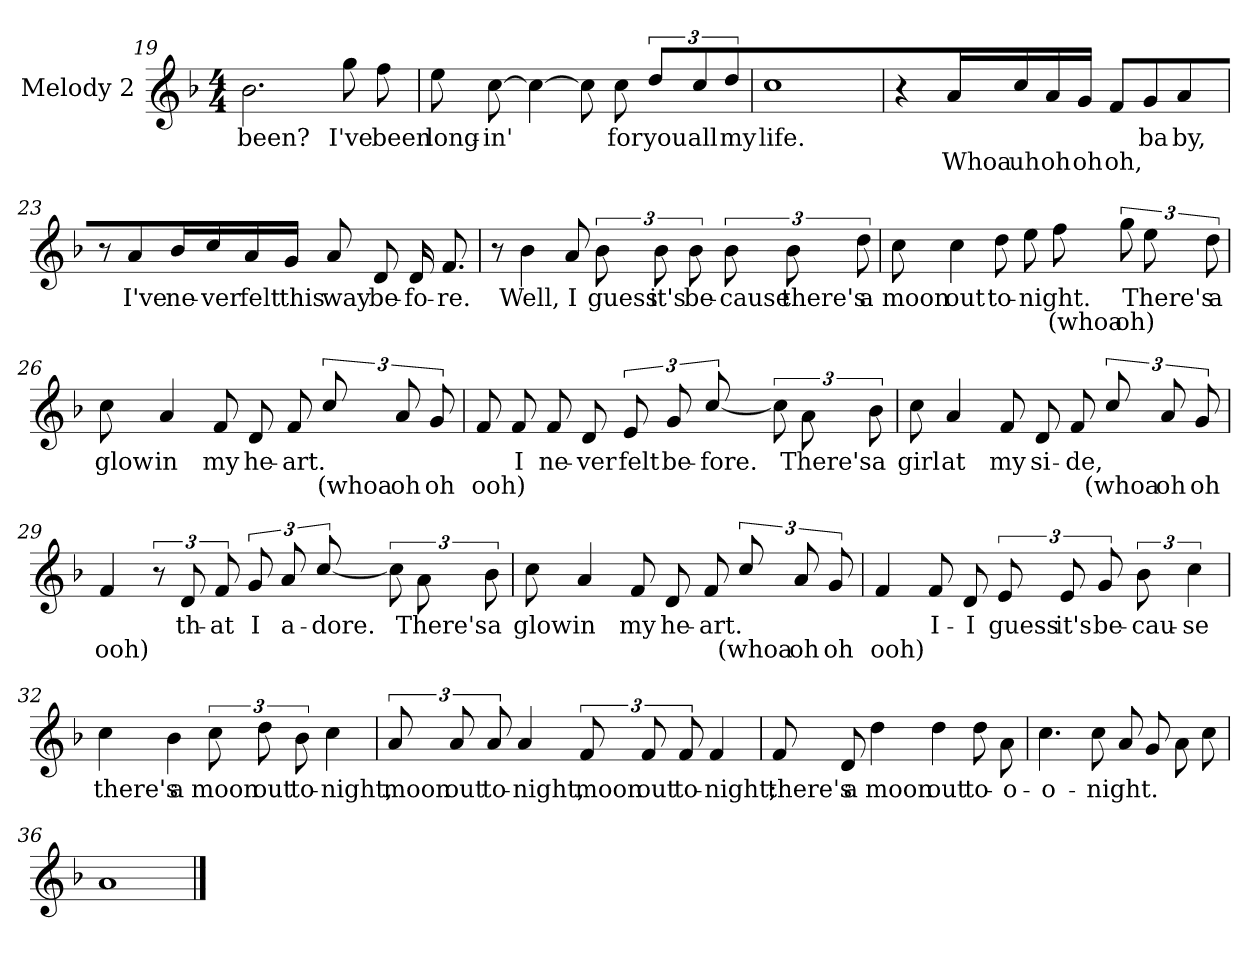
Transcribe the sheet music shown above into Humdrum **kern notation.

**kern	**text	**text
*part1	*part1	*part1
*staff1	*staff1	*staff1
*I"Melody 2	*	*
*I'Melody 2	*	*
!!LO:LB:g=z
*clefG2	*	*
*k[b-]	*	*
*M4/4	*	*
=19	=19	=19
2.b-\	been?	.
8gg\L	I've	.
8ff\	been	.
=20	=20	=20
8ee\L	long-	.
[>8cc\	in'	.
4cc\_>	.	.
8cc\L]	.	.
8cc\	for	.
12dd\L	you	.
12cc\	all	.
12dd\	my	.
=21	=21	=21
1cc	life.	.
!!LO:LB:g=z
=22	=22	=22
4r	.	.
16a/LL	.	Whoa
16cc/J	.	uh
16a/J	.	oh
16g/J	.	oh
8f/L	.	oh,
8g/	ba	.
4a/	by,	.
=23	=23	=23
8r	.	.
8a/	I've	.
16b-/LL	ne-	.
16cc/J	ver	.
16a/J	felt	.
16g/J	this	.
8a/L	way	.
8d/	be-	.
16d/LL	fo-	.
8.f/	re.	.
!!LO:LB:g=z
=24	=24	=24
8r	.	.
4b-\	Well,	.
8a/	I	.
12b-\L	guess	.
12b-\	it's	.
12b-\	be-	.
12b-\L	cause	.
12b-\	there's	.
12dd\	a	.
=25	=25	=25
8cc\	moon	.
4cc\	out	.
8dd\	to-	.
8ee\L	night.	.
8ff\	.	(whoa
12gg\L	.	oh)
12ee\	There's	.
12dd\	a	.
!!LO:LB:g=z
=26	=26	=26
8cc\	glow	.
4a/	in	.
8f/	my	.
8d/L	he-	.
8f/	art.	.
12cc/L	.	(whoa
12a/	.	oh
12g/	.	oh
=27	=27	=27
8f/L	.	ooh)
8f/	I	.
8f/L	ne-	.
8d/	ver	.
12e/L	felt	.
12g/	be-	.
[>12cc/	fore.	.
12cc\L]	.	.
12a\	There's	.
12b-\	a	.
!!LO:LB:g=z
=28	=28	=28
8cc\	girl	.
4a/	at	.
8f/	my	.
8d/L	si-	.
8f/	de,	.
12cc/L	.	(whoa
12a/	.	oh
12g/	.	oh
=29	=29	=29
4f/	.	ooh)
12r	.	.
12d/	th-	.
12f/	at	.
12g/L	I	.
12a/	a-	.
[>12cc/	dore.	.
12cc\L]	.	.
12a\	There's	.
12b-\	a	.
!!LO:PB:g=z
=30	=30	=30
8cc\	glow	.
4a/	in	.
8f/	my	.
8d/L	he-	.
8f/	art.	.
12cc/L	.	(whoa
12a/	.	oh
12g/	.	oh
=31	=31	=31
4f/	.	ooh)
8f/L	I-	.
8d/	I	.
12e/L	guess	.
12e/	it's	.
12g/	be-	.
12b-\	cau-	.
6cc\	se	.
!!LO:LB:g=z
=32	=32	=32
4cc\	there's	.
4b-\	a	.
12cc\L	moon	.
12dd\	out	.
12b-\	to-	.
4cc\	night,	.
=33	=33	=33
12a/L	moon	.
12a/	out	.
12a/	to-	.
4a/	night,	.
12f/L	moon	.
12f/	out	.
12f/	to-	.
4f/	night;	.
!!LO:LB:g=z
=34	=34	=34
8f/L	there's	.
8d/	a	.
4dd\	moon	.
4dd\	out	.
8dd\L	to-	.
8a\	o-	.
=35	=35	=35
4.cc\	o-	.
8cc\	night.	.
8a/L	.	.
8g/	.	.
8a\L	.	.
8cc\	.	.
=36	=36	=36
1a	.	.
==	==	==
*-	*-	*-
